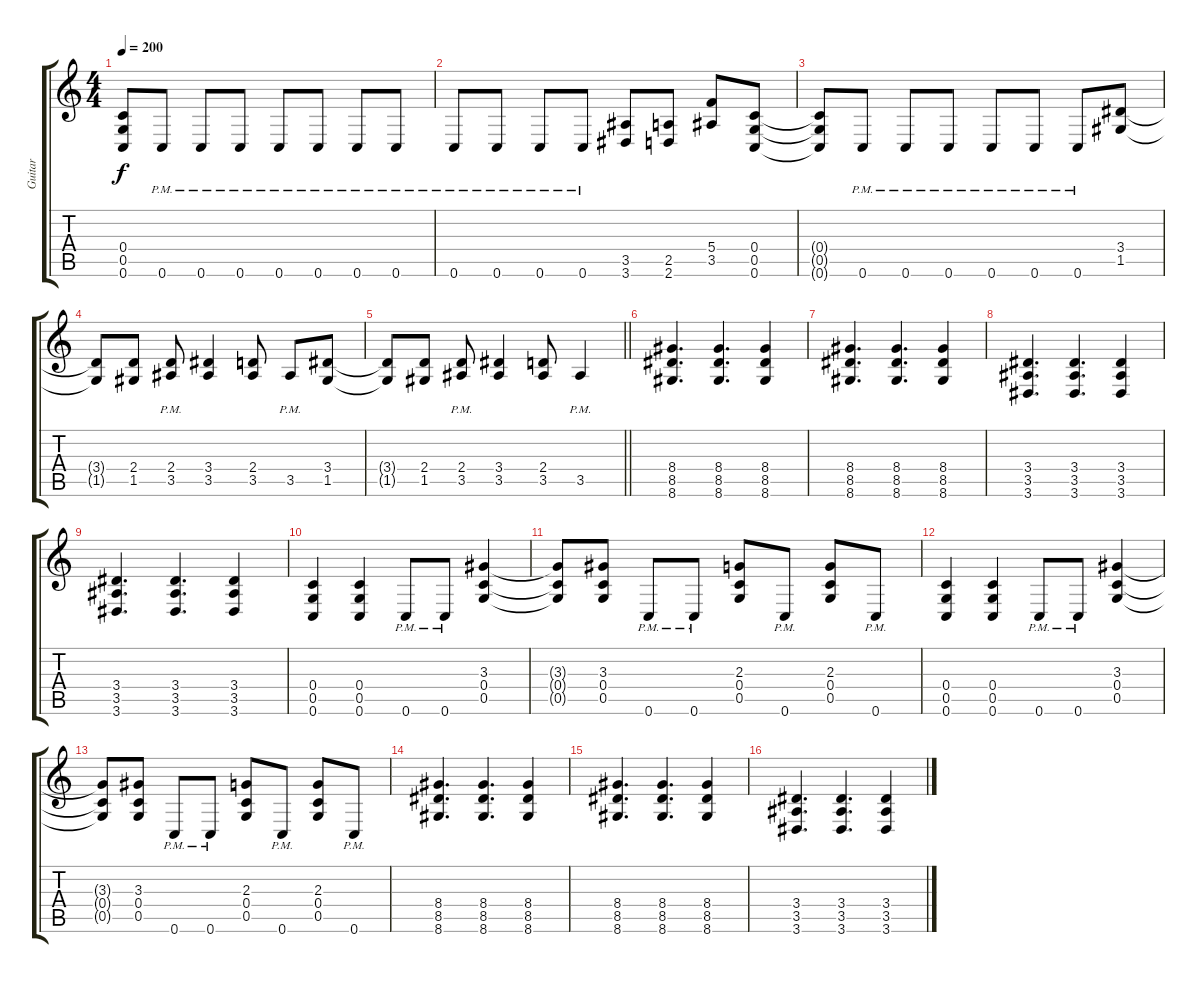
\track ("Guitar" "Guitar") {instrument distortionguitar}
\staff {score tabs}
\tuning (D4 A3 F3 C3 G2 C2) {hide}
\ts (4 4)
\tempo 200
\clef g2
\ks c
(0.4{t} 0.5{t} 0.6{t}).8{dy f} 0.6{pm}.8 0.6{pm}.8 0.6{pm}.8 0.6{pm}.8 0.6{pm}.8 0.6{pm}.8 0.6{pm}.8 |
0.6{pm}.8 0.6{pm}.8 0.6{pm}.8 0.6{pm}.8 (3.5 3.6).8 (2.5 2.6).8 (5.4 3.5).8 (0.4 0.5 0.6).8 |
(0.4{t} 0.5{t} 0.6{t}).8 0.6{pm}.8 0.6{pm}.8 0.6{pm}.8 0.6{pm}.8 0.6{pm}.8 0.6{pm}.8 (3.4 1.5).8 |
(3.4{t} 1.5{t}).8 (2.4 1.5).8 (2.4{pm} 3.5{pm}).8 (3.4 3.5).4 (2.4 3.5).8 3.5{pm}.8 (3.4 1.5).8 |
\barLineRight lightlight
(3.4{t} 1.5{t}).8 (2.4 1.5).8 (2.4{pm} 3.5{pm}).8 (3.4 3.5).4 (2.4 3.5).8 3.5{pm}.4 |
\section ("" " ")
(8.4 8.5 8.6).4{d} (8.4 8.5 8.6).4{d} (8.4 8.5 8.6).4 |
(8.4 8.5 8.6).4{d} (8.4 8.5 8.6).4{d} (8.4 8.5 8.6).4 |
(3.4 3.5 3.6).4{d} (3.4 3.5 3.6).4{d} (3.4 3.5 3.6).4 |
(3.4 3.5 3.6).4{d} (3.4 3.5 3.6).4{d} (3.4 3.5 3.6).4 |
(0.4 0.5 0.6).4 (0.4 0.5 0.6).4 0.6{pm}.8 0.6{pm}.8 (3.3 0.4 0.5).4 |
(3.3{t} 0.4{t} 0.5{t}).8 (3.3 0.4 0.5).8 0.6{pm}.8 0.6{pm}.8 (2.3 0.4 0.5).8 0.6{pm}.8 (2.3 0.4 0.5).8 0.6{pm}.8 |
(0.4 0.5 0.6).4 (0.4 0.5 0.6).4 0.6{pm}.8 0.6{pm}.8 (3.3 0.4 0.5).4 |
(3.3{t} 0.4{t} 0.5{t}).8 (3.3 0.4 0.5).8 0.6{pm}.8 0.6{pm}.8 (2.3 0.4 0.5).8 0.6{pm}.8 (2.3 0.4 0.5).8 0.6{pm}.8 |
(8.4 8.5 8.6).4{d} (8.4 8.5 8.6).4{d} (8.4 8.5 8.6).4 |
(8.4 8.5 8.6).4{d} (8.4 8.5 8.6).4{d} (8.4 8.5 8.6).4 |
(3.4 3.5 3.6).4{d} (3.4 3.5 3.6).4{d} (3.4 3.5 3.6).4
